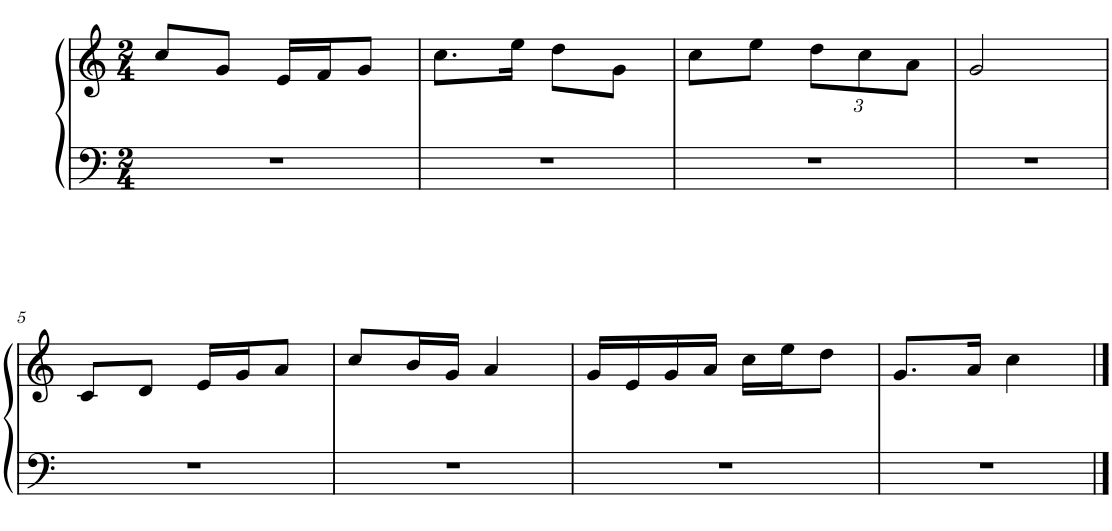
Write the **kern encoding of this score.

**kern	**kern
*part1	*part1
*staff2	*staff1
*I"P1	*
*clefF4	*clefG2
*k[]	*k[]
*M2/4	*M2/4
=1	=1
2r	8cc/L
.	8g/J
.	16e/LL
.	16f/J
.	8g/J
=2	=2
2r	8.cc\L
.	16ee\Jk
.	8dd\L
.	8g\J
=3	=3
2r	8cc\L
.	8ee\J
*	*Xbrackettup
.	12dd\L
.	12cc\
.	12a\J
=4	=4
2r	2g/
!!LO:LB:g=z
=5	=5
2r	8c/L
.	8d/J
.	16e/LL
.	16g/J
.	8a/J
=6	=6
2r	8cc/L
.	16b/L
.	16g/JJ
.	4a/
=7	=7
2r	16g/LL
.	16e/
.	16g/
.	16a/JJ
.	16cc\LL
.	16ee\J
.	8dd\J
=8	=8
2r	8.g/L
.	16a/Jk
.	4cc\
==	==
*-	*-
